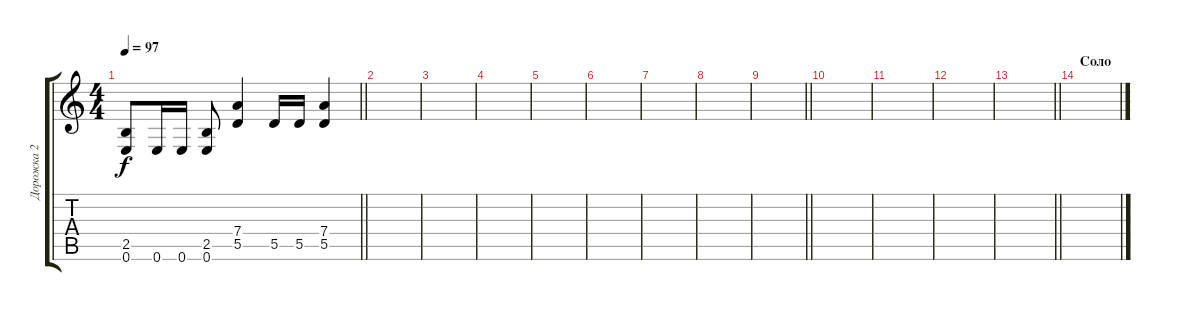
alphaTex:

\track ("Дорожка 2" "Дорожка 2") {instrument distortionguitar}
\staff {score tabs}
\tuning (E4 B3 G3 D3 A2 E2) {hide}
\ts (4 4)
\tempo 97
\clef g2
\barLineRight lightlight
\ks c
(2.5 0.6).8{dy f} 0.6.16 0.6.16 (2.5 0.6).8 (7.4 5.5).4 5.5.16 5.5.16 (7.4 5.5).4 |
\section ("" "")
|
|
|
|
|
|
|
\barLineRight lightlight
|
\section ("" "")
|
|
|
\barLineRight lightlight
|
\section ("" "Соло")
